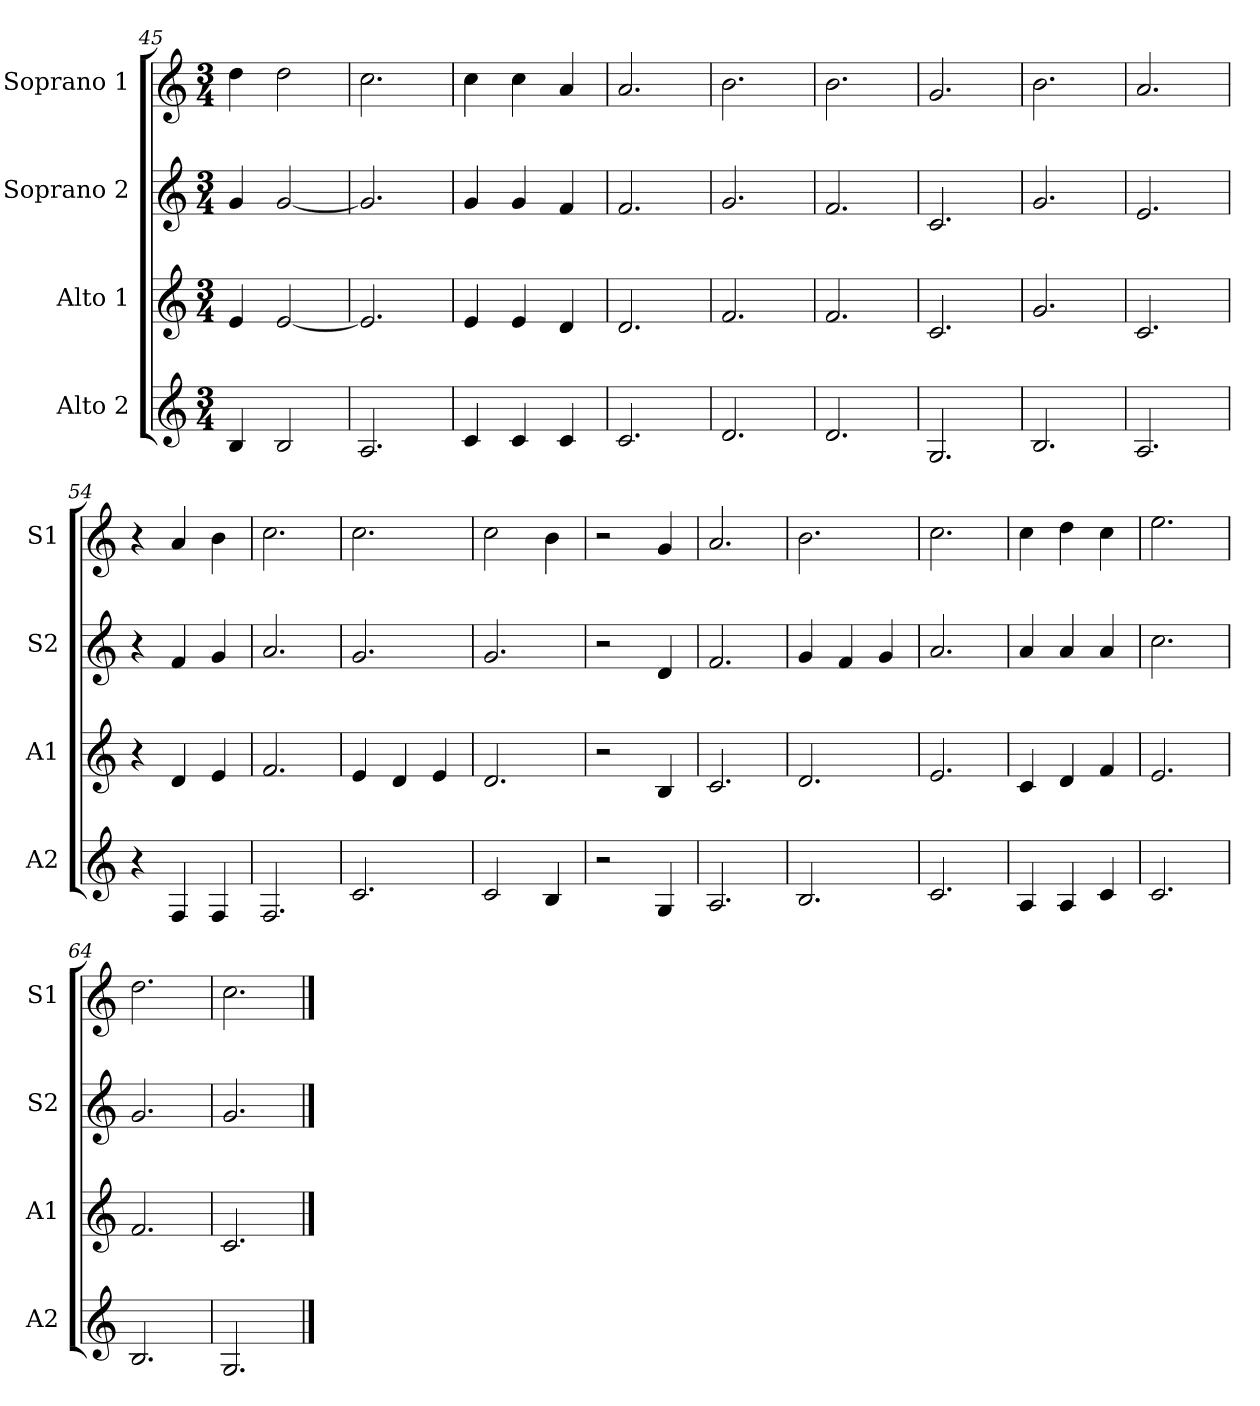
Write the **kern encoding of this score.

**kern	**kern	**kern	**kern
*part4	*part3	*part2	*part1
*staff4	*staff3	*staff2	*staff1
*I"Alto 2	*I"Alto 1	*I"Soprano 2	*I"Soprano 1
*I'A2	*I'A1	*I'S2	*I'S1
*clefG2	*clefG2	*clefG2	*clefG2
*k[]	*k[]	*k[]	*k[]
*M3/4	*M3/4	*M3/4	*M3/4
=45	=45	=45	=45
4B/	4e/	4g/	4dd\
2B/	[2e/	[2g/	2dd\
!!LO:LB:g=z
=46	=46	=46	=46
2.A/	2.e/]	2.g/]	2.cc\
=47	=47	=47	=47
4c/	4e/	4g/	4cc\
4c/	4e/	4g/	4cc\
4c/	4d/	4f/	4a/
=48	=48	=48	=48
2.c/	2.d/	2.f/	2.a/
=49	=49	=49	=49
2.d/	2.f/	2.g/	2.b\
=50	=50	=50	=50
2.d/	2.f/	2.f/	2.b\
=51	=51	=51	=51
2.G/	2.c/	2.c/	2.g/
=52	=52	=52	=52
2.B/	2.g/	2.g/	2.b\
=53	=53	=53	=53
2.A/	2.c/	2.e/	2.a/
=54	=54	=54	=54
4r	4r	4r	4r
4F/	4d/	4f/	4a/
4F/	4e/	4g/	4b\
=55	=55	=55	=55
2.F/	2.f/	2.a/	2.cc\
=56	=56	=56	=56
2.c/	4e/	2.g/	2.cc\
.	4d/	.	.
.	4e/	.	.
=57	=57	=57	=57
2c/	2.d/	2.g/	2cc\
4B/	.	.	4b\
=58	=58	=58	=58
2r	2r	2r	2r
4G/	4B/	4d/	4g/
=59	=59	=59	=59
2.A/	2.c/	2.f/	2.a/
=60	=60	=60	=60
2.B/	2.d/	4g/	2.b\
.	.	4f/	.
.	.	4g/	.
=61	=61	=61	=61
2.c/	2.e/	2.a/	2.cc\
!!LO:LB:g=z
=62	=62	=62	=62
4A/	4c/	4a/	4cc\
4A/	4d/	4a/	4dd\
4c/	4f/	4a/	4cc\
=63	=63	=63	=63
2.c/	2.e/	2.cc\	2.ee\
=64	=64	=64	=64
2.B/	2.f/	2.g/	2.dd\
=65	=65	=65	=65
2.G/	2.c/	2.g/	2.cc\
==	==	==	==
*-	*-	*-	*-
